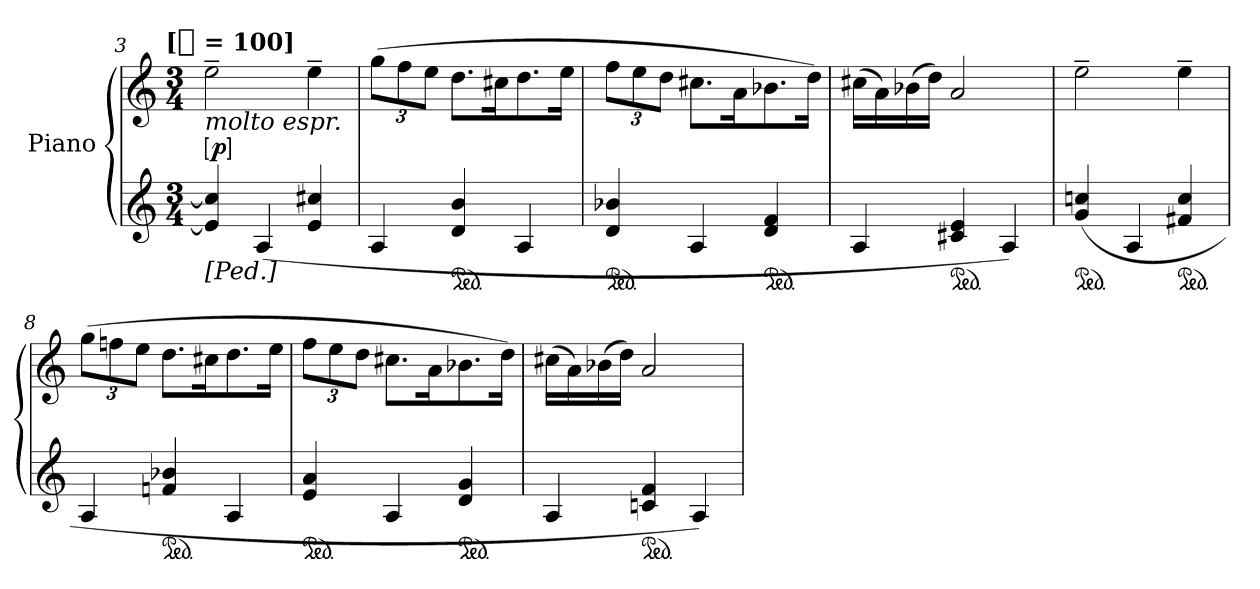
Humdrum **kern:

**kern	**kern	**dynam
*part1	*part1	*part1
*staff2	*staff1	*staff1/2
*I"Piano	*	*
*clefG2	*clefG2	*
*k[]	*k[]	*
*C:	*C:	*
!!LO:TX:omd:t=[[quarter] = 100]
*M3/4	*M3/4	*
*MM100	*MM100	*
=3	=3	=3
!	!LO:TX:b:i:t=molto espr.	!
!LO:TX:b:Bi:t=[Ped.]	!	!
!	!	!LO:DY:ed=brack
4e] 4cc#j]	2ee~	p
(4A	.	.
4e 4cc#X	4ee~	.
=4	=4	=4
4A	(12ggL	.
.	12ff	.
.	12eeJ	.
*ped	*	*
4d 4b	8.ddL	.
.	16cc#XK	.
4A	8.dd	.
.	16eeJk	.
=5	=5	=5
*ped	*	*
4d 4b-X	12ffL	.
.	12ee	.
.	12ddJ	.
4A	8.cc#XL	.
.	16aK	.
*ped	*	*
4d 4f	8.b-X	.
.	16ddJk)	.
=6	=6	=6
4A	(16cc#XLL	.
.	16a)	.
.	(16b-X	.
.	16ddJJ)	.
*ped	*	*
4c#X 4e	2a	.
4A)	.	.
=7	=7	=7
*ped	*	*
(4g 4ccn	2ee~	.
4A	.	.
*ped	*	*
4f#X 4cc	4ee~	.
=8	=8	=8
4A	(12ggL	.
.	12ffn	.
.	12eeJ	.
*ped	*	*
4fn 4b-X	8.ddL	.
.	16cc#XK	.
4A	8.dd	.
.	16eeJk	.
=9	=9	=9
*ped	*	*
4e 4a	12ffL	.
.	12ee	.
.	12ddJ	.
4A	8.cc#XL	.
.	16aK	.
*ped	*	*
4d 4g	8.b-X	.
.	16ddJk)	.
=10	=10	=10
4A	(16cc#XLL	.
.	16a)	.
.	(16b-X	.
.	16ddJJ)	.
*ped	*	*
4cn 4f	2a	.
4A)	.	.
=	=	=
*-	*-	*-
